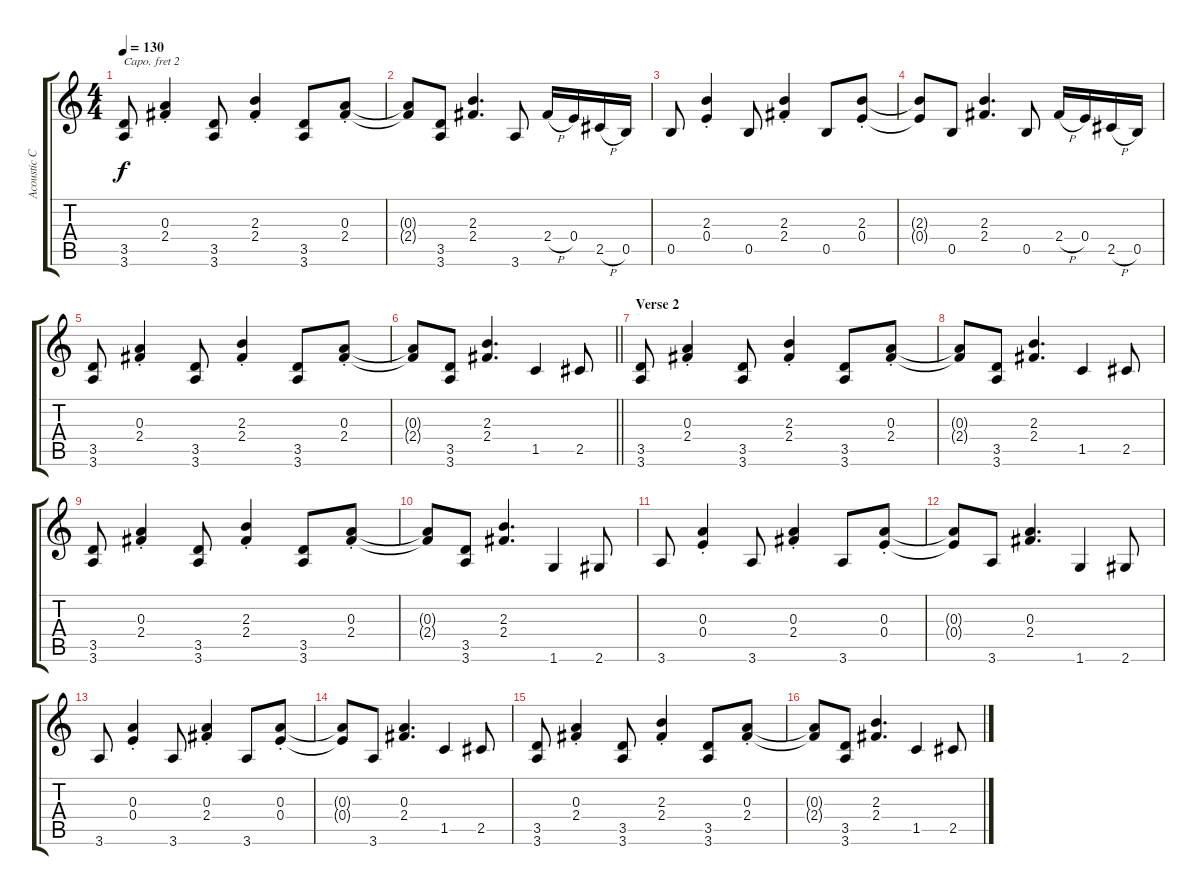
\track ("Acoustic Capo" "Acoustic C") {instrument acousticguitarsteel}
\staff {score tabs}
\capo 2
\tuning (E4 B3 G3 D3 A2 E2) {hide}
\ts (4 4)
\tempo 130
\clef g2
\ks c
(3.5 3.6).8{dy f} (0.3{st} 2.4{st}).4 (3.5 3.6).8 (2.3{st} 2.4{st}).4 (3.5 3.6).8 (0.3{st} 2.4{st}).8 |
(0.3{t} 2.4{t}).8 (3.5 3.6).8 (2.3 2.4).4{d} 3.6.8 2.4{h}.16 0.4.16 2.5{h}.16 0.5.16 |
0.5.8 (2.3{st} 0.4{st}).4 0.5.8 (2.3{st} 2.4{st}).4 0.5.8 (2.3{st} 0.4{st}).8 |
(2.3{t} 0.4{t}).8 0.5.8 (2.3 2.4).4{d} 0.5.8 2.4{h}.16 0.4.16 2.5{h}.16 0.5.16 |
(3.5 3.6).8 (0.3{st} 2.4{st}).4 (3.5 3.6).8 (2.3{st} 2.4{st}).4 (3.5 3.6).8 (0.3{st} 2.4{st}).8 |
\barLineRight lightlight
(0.3{t} 2.4{t}).8 (3.5 3.6).8 (2.3 2.4).4{d} 1.5.4 2.5.8 |
\section ("" "Verse 2")
(3.5 3.6).8 (0.3{st} 2.4{st}).4 (3.5 3.6).8 (2.3{st} 2.4{st}).4 (3.5 3.6).8 (0.3{st} 2.4{st}).8 |
(0.3{t} 2.4{t}).8 (3.5 3.6).8 (2.3 2.4).4{d} 1.5.4 2.5.8 |
(3.5 3.6).8 (0.3{st} 2.4{st}).4 (3.5 3.6).8 (2.3{st} 2.4{st}).4 (3.5 3.6).8 (0.3{st} 2.4{st}).8 |
(0.3{t} 2.4{t}).8 (3.5 3.6).8 (2.3 2.4).4{d} 1.6.4 2.6.8 |
3.6.8 (0.3{st} 0.4{st}).4 3.6.8 (0.3{st} 2.4{st}).4 3.6.8 (0.3{st} 0.4{st}).8 |
(0.3{t} 0.4{t}).8 3.6.8 (0.3 2.4).4{d} 1.6.4 2.6.8 |
3.6.8 (0.3{st} 0.4{st}).4 3.6.8 (0.3{st} 2.4{st}).4 3.6.8 (0.3{st} 0.4{st}).8 |
(0.3{t} 0.4{t}).8 3.6.8 (0.3 2.4).4{d} 1.5.4 2.5.8 |
(3.5 3.6).8 (0.3{st} 2.4{st}).4 (3.5 3.6).8 (2.3{st} 2.4{st}).4 (3.5 3.6).8 (0.3{st} 2.4{st}).8 |
(0.3{t} 2.4{t}).8 (3.5 3.6).8 (2.3 2.4).4{d} 1.5.4 2.5.8
